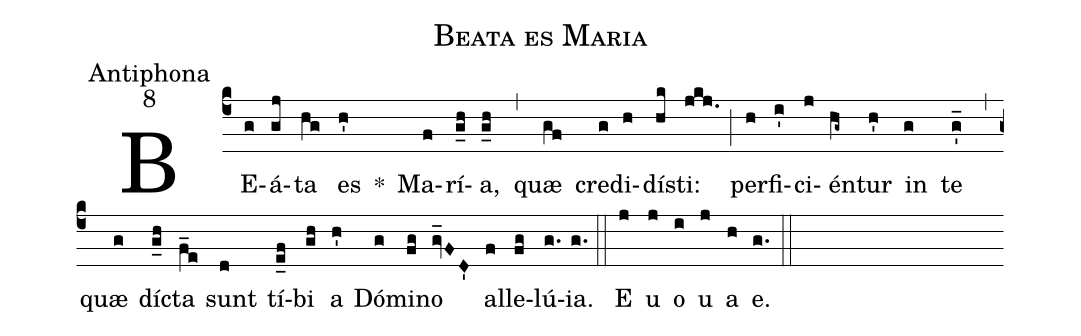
name:Beata es Maria;
office-part:Antiphona;
mode:8;
%%
(c4) BE(g)á(gj)ta(hg) es(h') *() Ma(f)rí(g_h)a,(g_h) (,) quæ(gf) cre(g)di(h)dí(hk)sti:(jkj.) (;) per(h)fi(i')ci(j)én(hg~)tur(h') in(g) te(g'_) (,) quæ(g) dí(g_h)cta(f_e) sunt(d) tí(e_f)bi(gh) a(h') Dó(g)mi(fg)no(gv_FD') al(f)le(fg)lú(g.){ia}.(g.) (::)  <eu>  E(j) u(j) o(i) u(j) a(h) e.(g.) </eu> (::)
